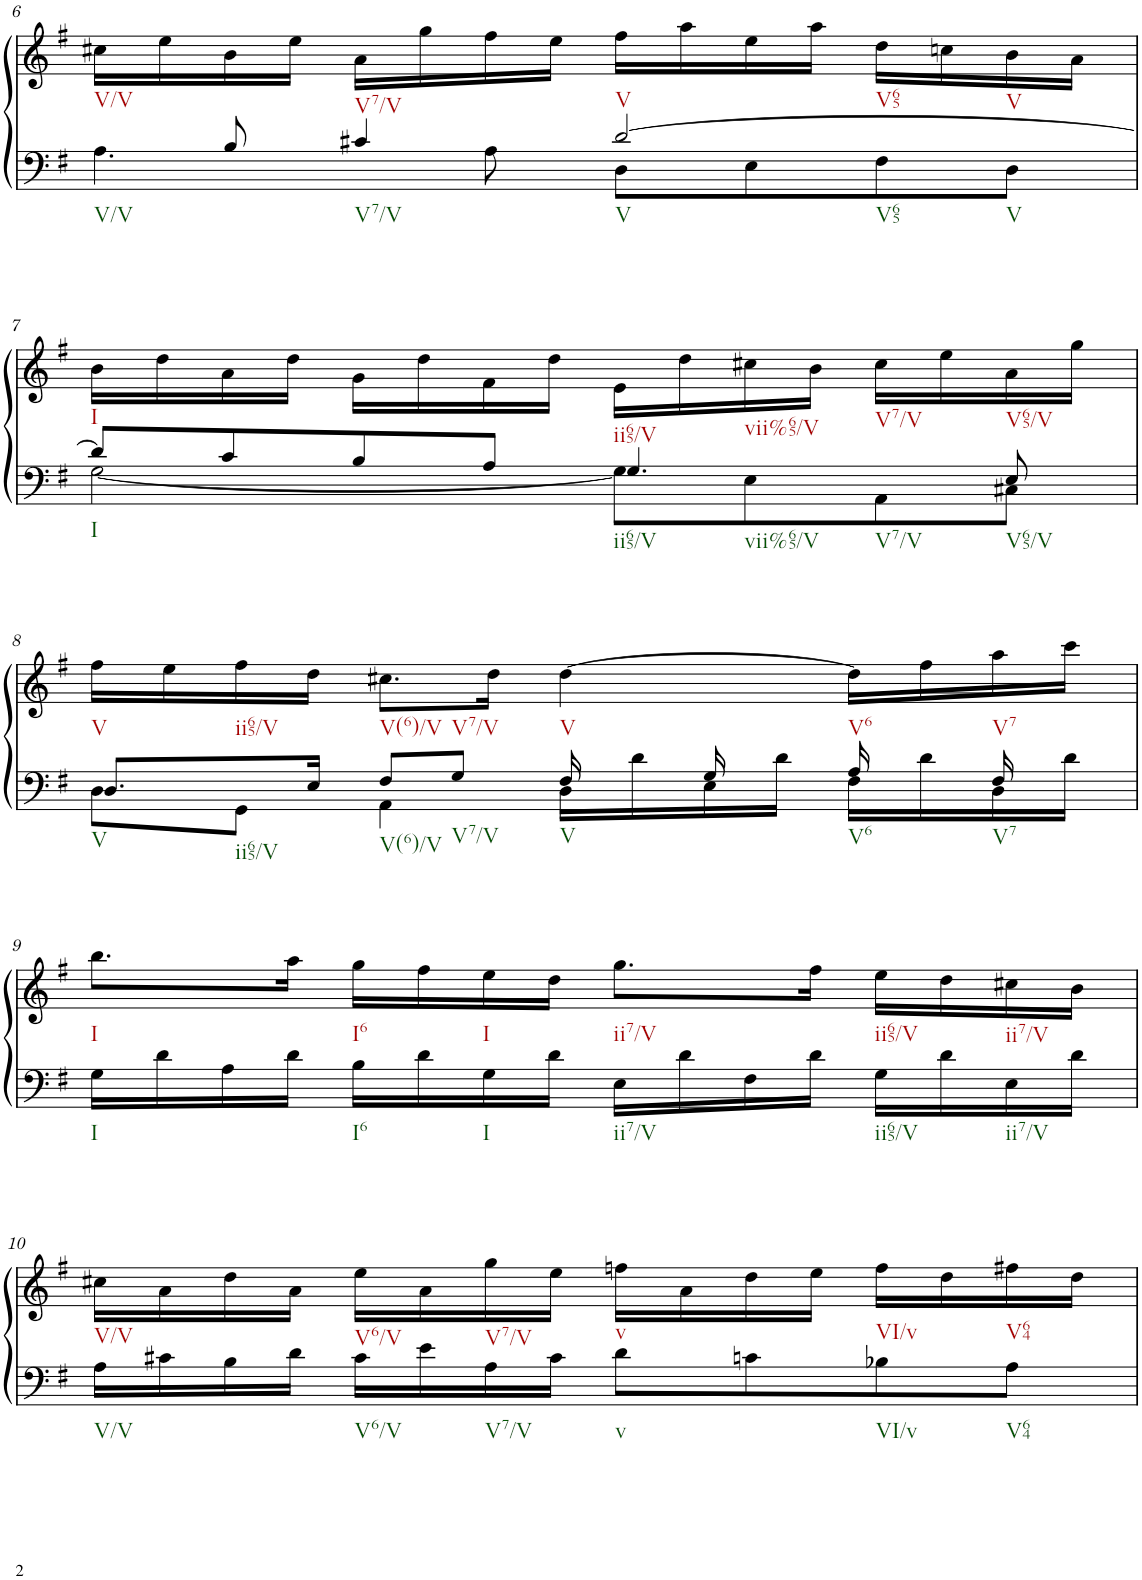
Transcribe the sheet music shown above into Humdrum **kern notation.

**kern	**kern
*part1	*part1
*staff2	*staff1
*I"Klavier linke Hand	*
!!LO:PB:g=z
*clefF4	*clefG2
*k[f#]	*k[f#]
*M4/4	*M4/4
=6	=6
*^	*
8ryy	4.A\	16cc#X\LL
.	.	16ee\
8B/	.	16b\
.	.	16ee\JJ
4c#X/	.	16a\LL
.	.	16gg\
.	8A\	16ff#\
.	.	16ee\JJ
[2d/	8D\L	16ff#\LL
.	.	16aa\
.	8E\	16ee\
.	.	16aa\JJ
.	8F#\	16dd\LL
.	.	16ccn\
.	8D\J	16b\
.	.	16a\JJ
!!LO:LB:g=z
=7	=7	=7
8d/L]	[2G\	16b\LL
.	.	16dd\
8c/	.	16a\
.	.	16dd\JJ
8B/	.	16g\LL
.	.	16dd\
8A/J	.	16f#\
.	.	16dd\JJ
4.G/	8G\L]	16e\LL
.	.	16dd\
.	8E\	16cc#X\
.	.	16b\JJ
.	8AA\	16cc#\LL
.	.	16ee\
8E/	8C#X\J	16a\
.	.	16gg\JJ
!!LO:LB:g=z
=8	=8	=8
8.D/L	8D\L	16ff#\LL
.	.	16ee\
.	8GG\J	16ff#\
16E/Jk	.	16dd\JJ
8F#/L	4AA\	8.cc#X\L
8G/J	.	.
.	.	16dd\Jk
16F#/	16D\LL	[4dd\
16ryy	16d\	.
16G/	16E\	.
16ryy	16d\JJ	.
16A/	16F#\LL	16dd\LL]
16ryy	16d\	16ff#\
16F#/	16D\	16aa\
16ryy	16d\JJ	16ccc\JJ
!!LO:LB:g=z
=9	=9	=9
1ryy	16G\LL	8.bb\L
.	16d\	.
.	16A\	.
.	16d\JJ	16aa\Jk
.	16B\LL	16gg\LL
.	16d\	16ff#\
.	16G\	16ee\
.	16d\JJ	16dd\JJ
.	16E\LL	8.gg\L
.	16d\	.
.	16F#\	.
.	16d\JJ	16ff#\Jk
.	16G\LL	16ee\LL
.	16d\	16dd\
.	16E\	16cc#X\
.	16d\JJ	16b\JJ
!!LO:LB:g=z
=10	=10	=10
1ryy	16A\LL	16cc#X\LL
.	16c#X\	16a\
.	16B\	16dd\
.	16d\JJ	16a\JJ
.	16c#\LL	16ee\LL
.	16e\	16a\
.	16A\	16gg\
.	16c#\JJ	16ee\JJ
.	8d\L	16ffn\LL
.	.	16a\
.	8cn\	16dd\
.	.	16ee\JJ
.	8B-X\	16ff\LL
.	.	16dd\
.	8A\J	16ff#X\
.	.	16dd\JJ
*v	*v	*
=	=
*-	*-
